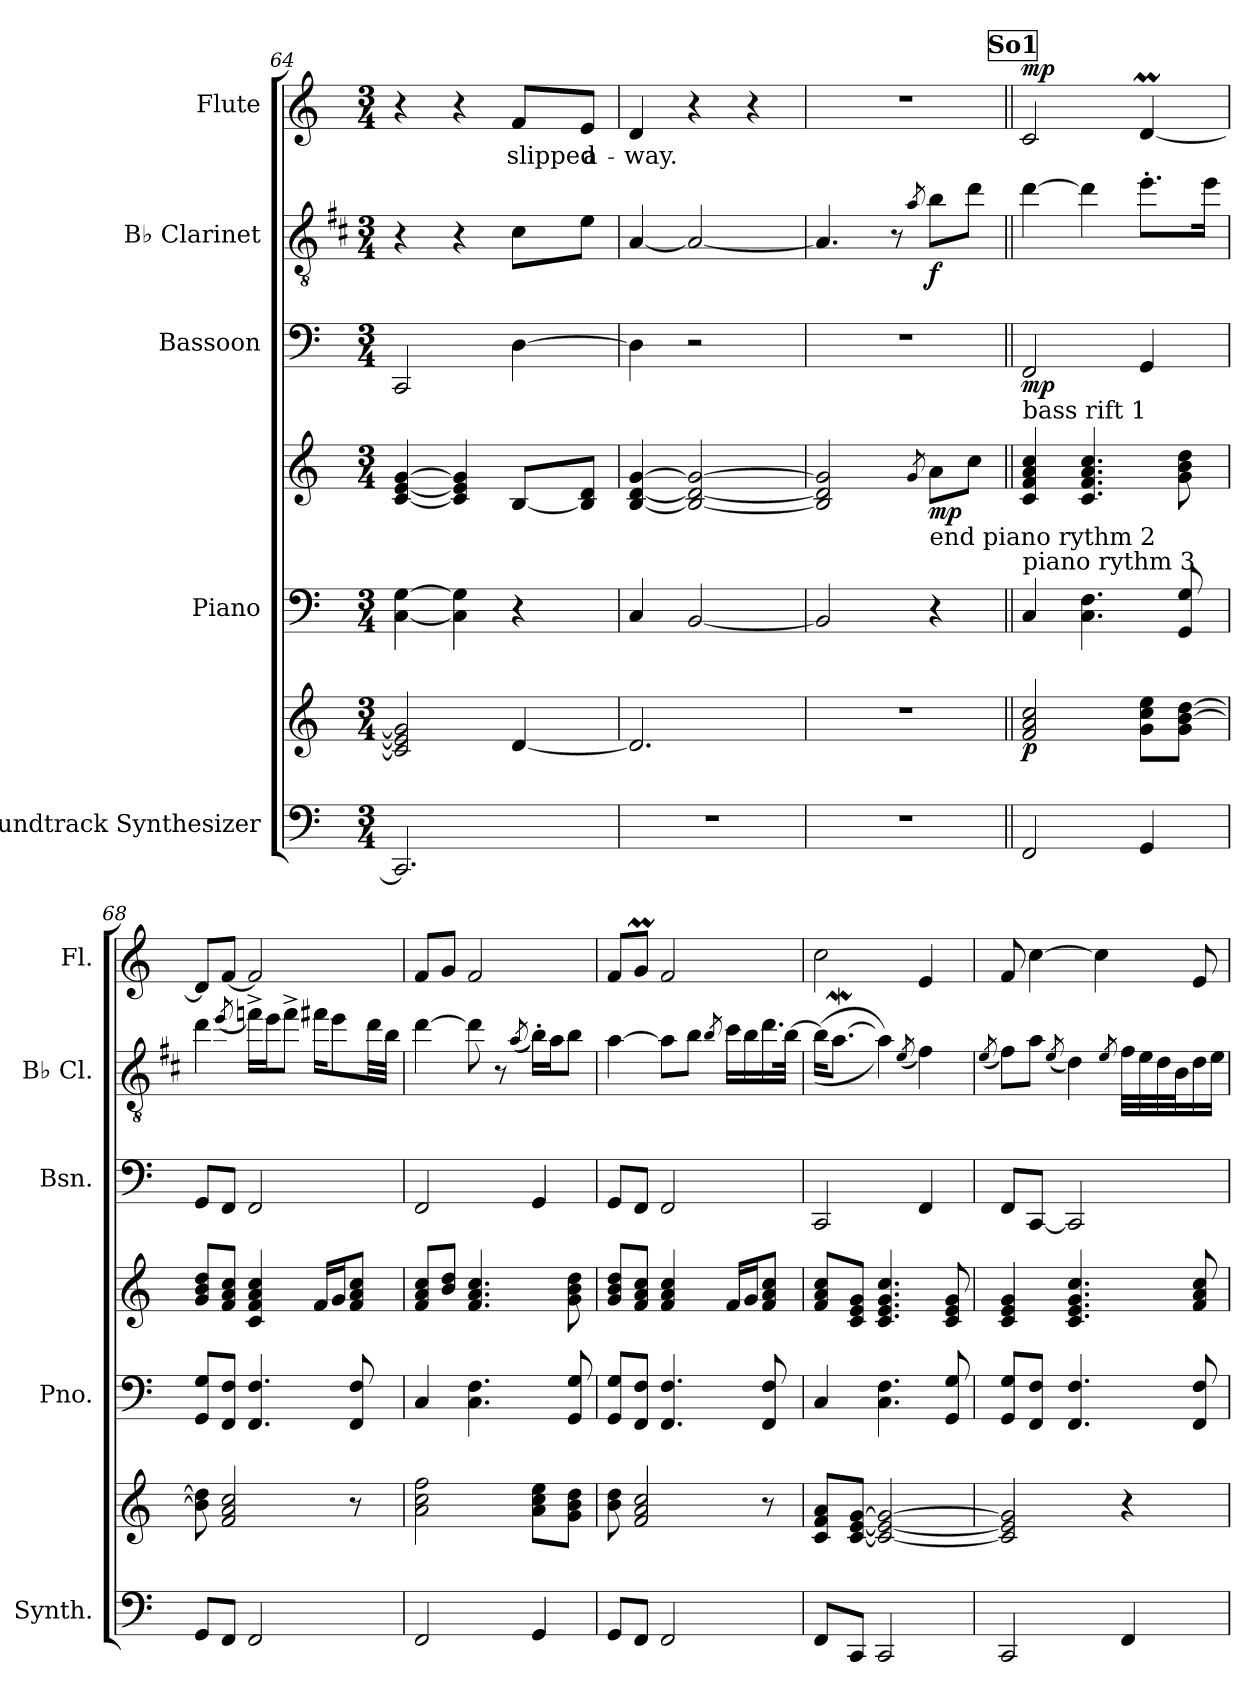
**kern	**kern	**dynam	**kern	**kern	**dynam	**kern	**dynam	**kern	**dynam	**kern	**text	**dynam
*part5	*part5	*part5	*part4	*part4	*part4	*part3	*part3	*part2	*part2	*part1	*part1	*part1
*staff7	*staff6	*staff6/7	*staff5	*staff4	*staff4/5	*staff3	*staff3	*staff2	*staff2	*staff1	*staff1	*staff1
*I"Soundtrack Synthesizer	*	*	*I"Piano	*	*	*I"Bassoon	*	*I"B♭ Clarinet	*	*I"Flute	*	*
*I'Synth.	*	*	*I'Pno.	*	*	*I'Bsn.	*	*I'B♭ Cl.	*	*I'Fl.	*	*
*clefF4	*clefG2	*	*clefF4	*clefG2	*	*clefF4	*	*clefGv2	*	*clefG2	*	*
*	*	*	*	*	*	*	*	*ITrd1c2	*	*	*	*
*k[]	*k[]	*	*k[]	*k[]	*	*k[]	*	*k[]	*	*k[]	*	*
*M3/4	*M3/4	*	*M3/4	*M3/4	*	*M3/4	*	*M3/4	*	*M3/4	*	*
=64	=64	=64	=64	=64	=64	=64	=64	=64	=64	=64	=64	=64
2.CC/]	2c/] 2e/] 2g/]	.	[4C\ [4G\	[4c/ [4e/ [4g/	.	2CC/	.	4r	.	4r	.	.
.	.	.	4C\] 4G\]	4c/] 4e/] 4g/]	.	.	.	4r	.	4r	.	.
.	[4d/	.	4r	[8B/L	.	[4D\	.	8B\L	.	8f/L	slipped	.
.	.	.	.	8B/] 8d/J	.	.	.	8d\J	.	8e/J	a-	.
=65	=65	=65	=65	=65	=65	=65	=65	=65	=65	=65	=65	=65
2.r	2.d/]	.	4C/	[4B/ [4d/ [4g/	.	4D\]	.	[4G/	.	4d/	-way.	.
.	.	.	[2BB/	2B/_ 2d/_ 2g/_	.	2r	.	2G/_	.	4r	.	.
.	.	.	.	.	.	.	.	.	.	4r	.	.
=66	=66	=66	=66	=66	=66	=66	=66	=66	=66	=66	=66	=66
2.r	2.r	.	2BB/]	2B/] 2d/] 2g/]	.	2.r	.	4.G/]	.	2.r	.	.
.	.	.	.	.	.	.	.	8r	.	.	.	.
.	.	.	.	8qg/	.	.	.	8qg/	.	.	.	.
!	!	!	!	!LO:TX:b:t=end piano rythm 2	!	!	!	!	!	!	!	!
!	!	!	!	!	!LO:DY:b	!	!	!	!LO:DY:b	!	!	!
.	.	.	4r	8a\L	mp	.	.	8a\L	f	.	.	.
.	.	.	.	8cc\J	.	.	.	8cc\J	.	.	.	.
!!LO:REH:place=s1:a:B:fs=14:t=So1
=67||	=67||	=67||	=67||	=67||	=67||	=67||	=67||	=67||	=67||	=67||	=67||	=67||
!	!	!	!	!	!	!LO:TX:b:t=bass rift 1	!	!	!	!	!	!
!	!	!	!	!LO:TX:b:t=piano rythm 3	!	!	!	!	!	!	!	!
!	!	!LO:DY:b	!	!	!	!	!LO:DY:b	!	!	!	!	!LO:DY:b
2FF/	2f/ 2a/ 2cc/	p	4C/	4c/ 4f/ 4a/ 4cc/	.	2FF/	mp	[4cc\	.	2c/	.	mp
.	.	.	4.C\ 4.F\	4.c/ 4.f/ 4.a/ 4.cc/	.	.	.	4cc\]	.	.	.	.
4GG/	8g\ 8cc\ 8ee\L	.	.	.	.	4GG/	.	8.dd'\L	.	[4dM/	.	.
.	8g\ [8b\ [8dd\J	.	8GG/ 8G/	8g\ 8b\ 8dd\	.	.	.	.	.	.	.	.
.	.	.	.	.	.	.	.	16dd\Jk	.	.	.	.
!!LO:PB:g=z
=68	=68	=68	=68	=68	=68	=68	=68	=68	=68	=68	=68	=68
8GG/L	8b\] 8dd\]	.	8GG/ 8G/L	8g/ 8b/ 8dd/L	.	8GG/L	.	4cc\	.	8d/L]	.	.
8FF/J	2f/ 2a/ 2cc/	.	8FF/ 8F/J	8f/ 8a/ 8cc/J	.	8FF/J	.	.	.	[8f/J	.	.
.	.	.	.	.	.	.	.	(8qdd/	.	.	.	.
2FF/	.	.	4.FF/ 4.F/	4c/ 4f/ 4a/ 4cc/	.	2FF/	.	16ee-X^\LL)	.	2f/]	.	.
.	.	.	.	.	.	.	.	16dd\J	.	.	.	.
.	.	.	.	.	.	.	.	8ee-^\J	.	.	.	.
.	.	.	.	16f/LL	.	.	.	16een\KL	.	.	.	.
.	.	.	.	16g/J	.	.	.	8dd\	.	.	.	.
.	8r	.	8FF/ 8F/	8f/ 8a/ 8cc/J	.	.	.	.	.	.	.	.
.	.	.	.	.	.	.	.	32cc\LL	.	.	.	.
.	.	.	.	.	.	.	.	32a\JJJ	.	.	.	.
=69	=69	=69	=69	=69	=69	=69	=69	=69	=69	=69	=69	=69
2FF/	2a\ 2cc\ 2ff\	.	4C/	8f/ 8a/ 8cc/L	.	2FF/	.	[4cc\	.	8f/L	.	.
.	.	.	.	8b/ 8dd/J	.	.	.	.	.	8g/J	.	.
.	.	.	4.C\ 4.F\	4.f/ 4.a/ 4.cc/	.	.	.	8cc\]	.	2f/	.	.
.	.	.	.	.	.	.	.	8r	.	.	.	.
.	.	.	.	.	.	.	.	(8qg/	.	.	.	.
4GG/	8a\ 8cc\ 8ee\L	.	.	.	.	4GG/	.	16a'\LL)	.	.	.	.
.	.	.	.	.	.	.	.	16g\J	.	.	.	.
.	8g\ 8b\ 8dd\J	.	8GG/ 8G/	8g\ 8b\ 8dd\	.	.	.	8a\J	.	.	.	.
=70	=70	=70	=70	=70	=70	=70	=70	=70	=70	=70	=70	=70
8GG/L	8b\ 8dd\	.	8GG/ 8G/L	8g/ 8b/ 8dd/L	.	8GG/L	.	[4g\	.	8f/L	.	.
8FF/J	2f/ 2a/ 2cc/	.	8FF/ 8F/J	8f/ 8a/ 8cc/J	.	8FF/J	.	.	.	8gM/J	.	.
2FF/	.	.	4.FF/ 4.F/	4f/ 4a/ 4cc/	.	2FF/	.	8g\L]	.	2f/	.	.
.	.	.	.	.	.	.	.	8a\J	.	.	.	.
.	.	.	.	.	.	.	.	8qa/	.	.	.	.
.	.	.	.	16f/LL	.	.	.	16b\LL	.	.	.	.
.	.	.	.	16g/J	.	.	.	16a\	.	.	.	.
.	8r	.	8FF/ 8F/	8f/ 8a/ 8cc/J	.	.	.	16.cc\	.	.	.	.
.	.	.	.	.	.	.	.	[32a\JJk	.	.	.	.
=71	=71	=71	=71	=71	=71	=71	=71	=71	=71	=71	=71	=71
8FF/L	8c/ 8f/ 8a/L	.	4C/	8f/ 8a/ 8cc/L	.	2CC/	.	((16a\KL]	.	2cc\	.	.
.	.	.	.	.	.	.	.	[8.gW\J	.	.	.	.
8CC/J	[8c/ [8e/ [8g/J	.	.	8c/ 8e/ 8g/J	.	.	.	.	.	.	.	.
2CC/	2c/_ 2e/_ 2g/_	.	4.C\ 4.F\	4.c/ 4.e/ 4.g/ 4.cc/	.	.	.	4g\]))	.	.	.	.
.	.	.	.	.	.	.	.	(8qd/	.	.	.	.
.	.	.	.	.	.	4FF/	.	4e\)	.	4e/	.	.
.	.	.	8GG/ 8G/	8c/ 8e/ 8g/	.	.	.	.	.	.	.	.
=72	=72	=72	=72	=72	=72	=72	=72	=72	=72	=72	=72	=72
.	.	.	.	.	.	.	.	(8qd/	.	.	.	.
2CC/	2c/] 2e/] 2g/]	.	8GG/ 8G/L	4c/ 4e/ 4g/	.	8FF/L	.	8e\L)	.	8f/	.	.
.	.	.	8FF/ 8F/J	.	.	[8CC/J	.	8g\J	.	[4cc\	.	.
.	.	.	.	.	.	.	.	(8qd/	.	.	.	.
.	.	.	4.FF/ 4.F/	4.c/ 4.e/ 4.g/ 4.cc/	.	2CC/]	.	4c\)	.	.	.	.
.	.	.	.	.	.	.	.	.	.	4cc\]	.	.
.	.	.	.	.	.	.	.	8qd/	.	.	.	.
4FF/	4r	.	.	.	.	.	.	32e\LLL	.	.	.	.
.	.	.	.	.	.	.	.	32d\	.	.	.	.
.	.	.	.	.	.	.	.	32c\	.	.	.	.
.	.	.	.	.	.	.	.	32A\J	.	.	.	.
.	.	.	8FF/ 8F/	8f/ 8a/ 8cc/	.	.	.	16c\	.	8e/	.	.
.	.	.	.	.	.	.	.	16d\JJ	.	.	.	.
=	=	=	=	=	=	=	=	=	=	=	=	=
*-	*-	*-	*-	*-	*-	*-	*-	*-	*-	*-	*-	*-
